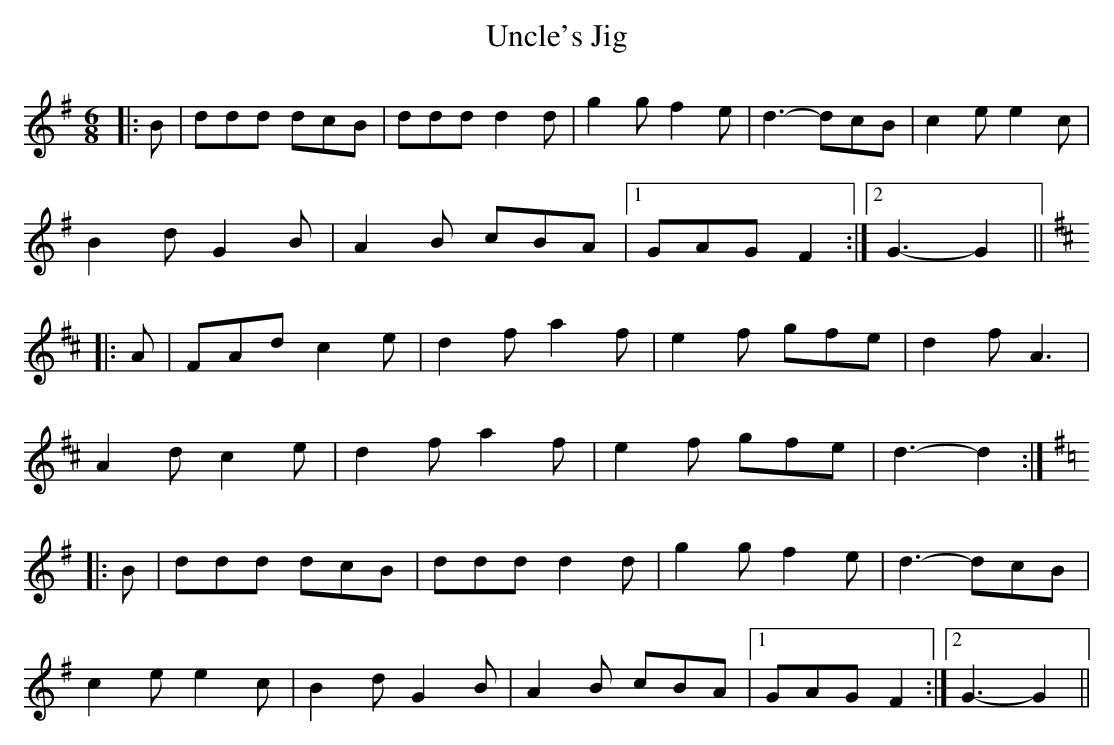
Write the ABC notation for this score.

X:1
T:Uncle's Jig
L:1/8
M:6/8
K:G
|: B | ddd dcB | ddd d2d | g2g f2e |  d3- dcB | c2e e2c |
B2d G2B | A2B cBA |1 GAG F2 :|2 G3- G2 ||
K:D
|: A | FAd c2e | d2f a2f | e2f gfe |  d2f A3  |
A2d c2e | d2f a2f | e2f gfe |  d3- d2 :|
K:G
|: B | ddd dcB | ddd d2d | g2g f2e |  d3- dcB |
c2e e2c | B2d G2B | A2B cBA |1 GAG F2 :|2 G3- G2 ||
